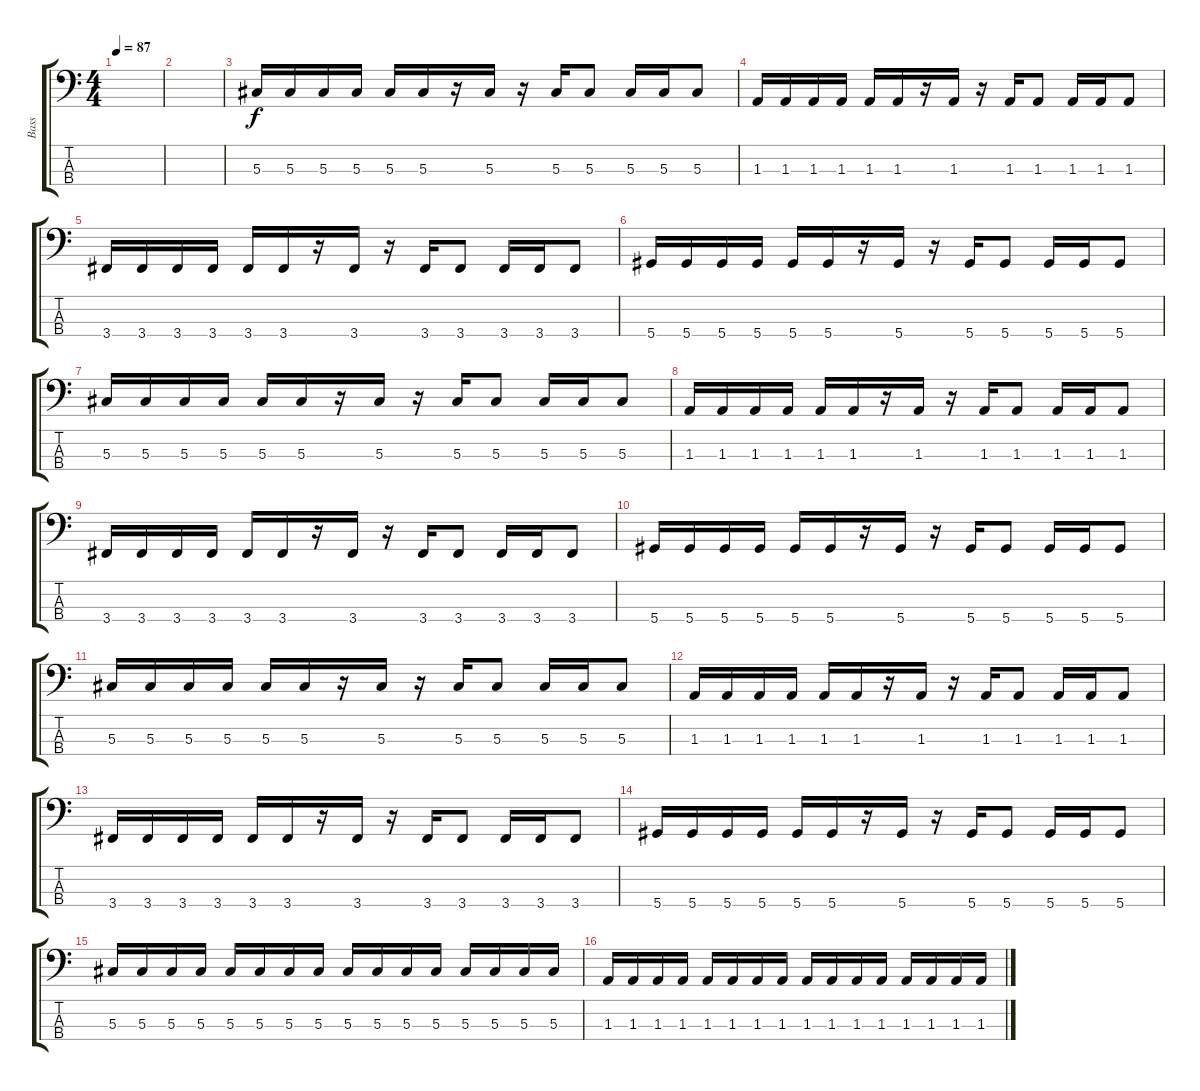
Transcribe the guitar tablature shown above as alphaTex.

\track ("Bass" "Bass") {instrument electricbassfinger}
\staff {score tabs}
\tuning (Gb2 Db2 Ab1 Eb1) {hide}
\ts (4 4)
\tempo 87
\clef f4
\ks c
|
|
5.3.16 5.3.16 5.3.16 5.3.16 5.3.16 5.3.16 r.16 5.3.16 r.16 5.3.16 5.3.8 5.3.16 5.3.16 5.3.8 |
1.3.16 1.3.16 1.3.16 1.3.16 1.3.16 1.3.16 r.16 1.3.16 r.16 1.3.16 1.3.8 1.3.16 1.3.16 1.3.8 |
3.4.16 3.4.16 3.4.16 3.4.16 3.4.16 3.4.16 r.16 3.4.16 r.16 3.4.16 3.4.8 3.4.16 3.4.16 3.4.8 |
5.4.16 5.4.16 5.4.16 5.4.16 5.4.16 5.4.16 r.16 5.4.16 r.16 5.4.16 5.4.8 5.4.16 5.4.16 5.4.8 |
5.3.16 5.3.16 5.3.16 5.3.16 5.3.16 5.3.16 r.16 5.3.16 r.16 5.3.16 5.3.8 5.3.16 5.3.16 5.3.8 |
1.3.16 1.3.16 1.3.16 1.3.16 1.3.16 1.3.16 r.16 1.3.16 r.16 1.3.16 1.3.8 1.3.16 1.3.16 1.3.8 |
3.4.16 3.4.16 3.4.16 3.4.16 3.4.16 3.4.16 r.16 3.4.16 r.16 3.4.16 3.4.8 3.4.16 3.4.16 3.4.8 |
5.4.16 5.4.16 5.4.16 5.4.16 5.4.16 5.4.16 r.16 5.4.16 r.16 5.4.16 5.4.8 5.4.16 5.4.16 5.4.8 |
5.3.16 5.3.16 5.3.16 5.3.16 5.3.16 5.3.16 r.16 5.3.16 r.16 5.3.16 5.3.8 5.3.16 5.3.16 5.3.8 |
1.3.16 1.3.16 1.3.16 1.3.16 1.3.16 1.3.16 r.16 1.3.16 r.16 1.3.16 1.3.8 1.3.16 1.3.16 1.3.8 |
3.4.16 3.4.16 3.4.16 3.4.16 3.4.16 3.4.16 r.16 3.4.16 r.16 3.4.16 3.4.8 3.4.16 3.4.16 3.4.8 |
5.4.16 5.4.16 5.4.16 5.4.16 5.4.16 5.4.16 r.16 5.4.16 r.16 5.4.16 5.4.8 5.4.16 5.4.16 5.4.8 |
5.3.16 5.3.16 5.3.16 5.3.16 5.3.16 5.3.16 5.3.16 5.3.16 5.3.16 5.3.16 5.3.16 5.3.16 5.3.16 5.3.16 5.3.16 5.3.16 |
1.3.16 1.3.16 1.3.16 1.3.16 1.3.16 1.3.16 1.3.16 1.3.16 1.3.16 1.3.16 1.3.16 1.3.16 1.3.16 1.3.16 1.3.16 1.3.16
